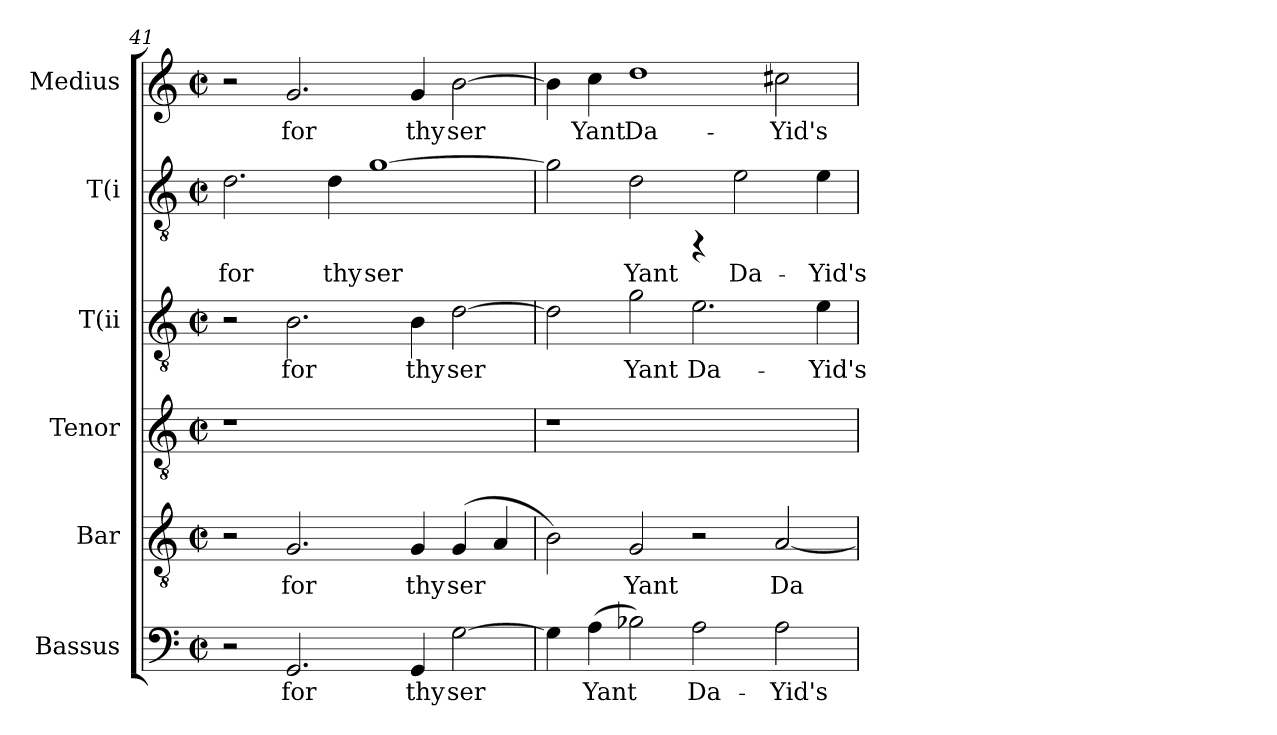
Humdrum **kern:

**kern	**text	**kern	**text	**kern	**kern	**text	**kern	**text	**kern	**text
*part6	*part6	*part5	*part5	*part4	*part3	*part3	*part2	*part2	*part1	*part1
*staff6	*staff6	*staff5	*staff5	*staff4	*staff3	*staff3	*staff2	*staff2	*staff1	*staff1
*I"Bassus	*	*I"Bar	*	*I"Tenor	*I"T(ii	*	*I"T(i	*	*I"Medius	*
*I'B	*	*I'Bar	*	*	*I'T(ii	*	*I'T(i	*	*I'M	*
*clefF4	*	*clefGv2	*	*clefGv2	*clefGv2	*	*clefGv2	*	*clefG2	*
*k[]	*	*k[]	*	*k[]	*k[]	*	*k[]	*	*k[]	*
*C:	*	*C:	*	*C:	*C:	*	*C:	*	*C:	*
*M2/2	*	*M2/2	*	*M2/2	*M2/2	*	*M2/2	*	*M2/2	*
*met(c|)	*	*met(c|)	*	*met(c|)	*met(c|)	*	*met(c|)	*	*met(c|)	*
=41	=41	=41	=41	=41	=41	=41	=41	=41	=41	=41
!	!	!	!	!	!	!	!	!LO:LY:b:rj	!	!
2r	.	2r	.	1r	2r	.	2.d\	for	2r	.
!	!LO:LY:b:cj	!	!LO:LY:b:cj	!	!	!LO:LY:b:cj	!	!	!	!LO:LY:b:cj
2.GG/	for	2.G/	for	.	2.B\	for	.	.	2.g/	for
!	!	!	!	!	!	!	!	!LO:LY:b:rj	!	!
.	.	.	.	.	.	.	4d\	thy	.	.
!	!	!	!	!	!	!	!	!LO:LY:b:rj	!	!
.	.	.	.	1ryy	.	.	[>1g	ser-	.	.
!	!LO:LY:b:cj	!	!LO:LY:b:cj	!	!	!LO:LY:b:cj	!	!	!	!LO:LY:b:cj
4GG/	thy	4G/	thy	.	4B\	thy	.	.	4g/	thy
!	!LO:LY:b:cj	!	!LO:LY:b:cj	!	!	!LO:LY:b:cj	!	!	!	!LO:LY:b:cj
[>2G\	ser-	(>4G/	ser-	.	[>2d\	ser-	.	.	[>2b\	ser-
!	!	!	!LO:LY:b:cj	!	!	!	!	!	!	!
.	.	4A/	--	.	.	.	.	.	.	.
=42	=42	=42	=42	=42	=42	=42	=42	=42	=42	=42
!	!LO:LY:b:cj	!	!LO:LY:b:cj	!	!	!LO:LY:b:cj	!	!LO:LY:b:rj	!	!LO:LY:b:cj
4G\]	--	2B\)	--	1r	2d\]	--	2g\]	--	4b\]	--
!	!LO:LY:b:cj	!	!	!	!	!	!	!	!	!LO:LY:b:cj
(>4A\	-Yant	.	.	.	.	.	.	.	4cc\	-Yant
!	!LO:LY:b:cj	!	!LO:LY:b:cj	!	!	!LO:LY:b:cj	!	!LO:LY:b:rj	!	!LO:LY:b:cj
2B-X\)	.	2G/	-Yant	.	2g\	-Yant	2d\	-Yant	1dd	Da-
!	!LO:LY:b:cj	!	!	!	!	!LO:LY:b:cj	!	!	!	!
2A\	Da-	2r	.	1ryy	2.e\	Da-	4rFF	.	.	.
!	!	!	!	!	!	!	!	!LO:LY:b:rj	!	!
.	.	.	.	.	.	.	2e\	Da-	.	.
!	!LO:LY:b:cj	!	!LO:LY:b:cj	!	!	!	!	!	!	!LO:LY:b:cj
2A\	-Yid's	[<2A/	Da-	.	.	.	.	.	2cc#X\	-Yid's
!	!	!	!	!	!	!LO:LY:b:cj	!	!LO:LY:b:rj	!	!
.	.	.	.	.	4e\	-Yid's	4e\	-Yid's	.	.
=	=	=	=	=	=	=	=	=	=	=
*-	*-	*-	*-	*-	*-	*-	*-	*-	*-	*-
